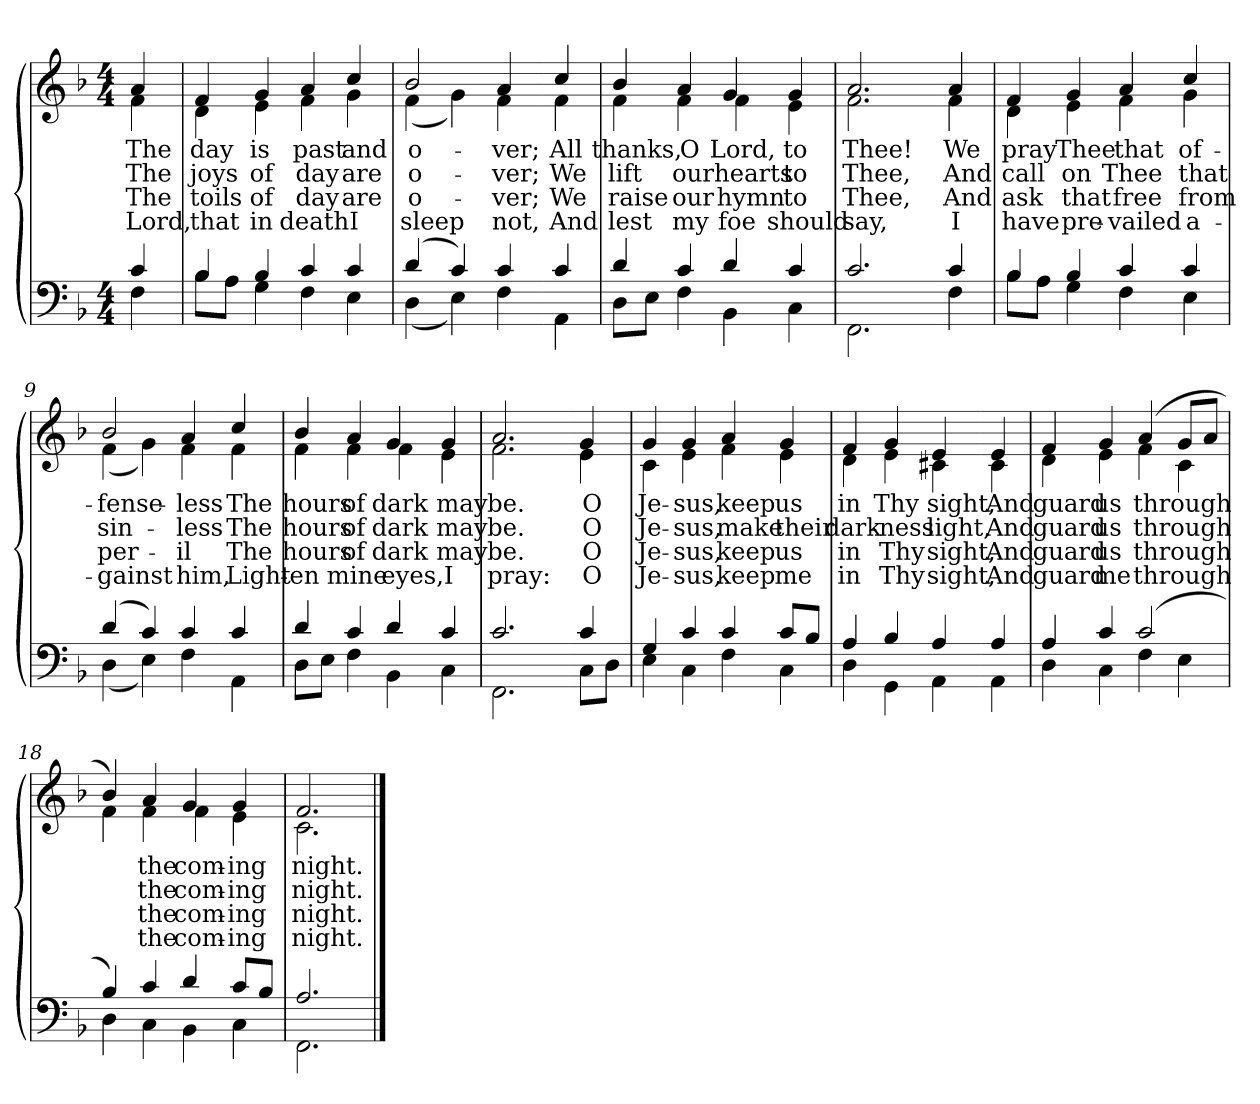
**kern	**kern	**text	**text	**text	**text
*part2	*part1	*part1	*part1	*part1	*part1
*staff2	*staff1	*staff1	*staff1	*staff1	*staff1
*clefF4	*clefG2	*	*	*	*
*k[b-]	*k[b-]	*	*	*	*
*M4/4	*M4/4	*	*	*	*
=1	=1	=1	=1	=1	=1
*^	*	*	*	*	*
!	!	!LO:TX:b:i:t=Verse	!	!	!	!
!	!	!	!LO:LY:b	!LO:LY:b	!LO:LY:b	!LO:LY:b
*	*	*^	*	*	*	*
4c/	4F\	4a/	4f\	The	The	The	Lord,
=2	=2	=2	=2	=2	=2	=2	=2
!	!	!	!	!LO:LY:b	!LO:LY:b	!LO:LY:b	!LO:LY:b
4B-/	8B-\L	4f/	4d\	day	joys	toils	that
.	8A\J	.	.	.	.	.	.
!	!	!	!	!LO:LY:b	!LO:LY:b	!LO:LY:b	!LO:LY:b
4B-/	4G\	4g/	4e\	is	of	of	in
!	!	!	!	!LO:LY:b	!LO:LY:b	!LO:LY:b	!LO:LY:b
4c/	4F\	4a/	4f\	past	day	day	death
!	!	!	!	!LO:LY:b	!LO:LY:b	!LO:LY:b	!LO:LY:b
4c/	4E\	4cc/	4g\	and	are	are	I
=3	=3	=3	=3	=3	=3	=3	=3
!	!	!	!	!LO:LY:b	!LO:LY:b	!LO:LY:b	!LO:LY:b
(>4d/	(<4D\	2b-/	(<4f\	o-	o-	o-	sleep
4c/)	4E\)	.	4g\)	.	.	.	.
!	!	!	!	!LO:LY:b	!LO:LY:b	!LO:LY:b	!LO:LY:b
4c/	4F\	4a/	4f\	-ver;	-ver;	-ver;	not,
!!LO:LB:g=z	!!
=4-	=4-	=4-	=4-	=4-	=4-	=4-	=4-
!	!	!	!	!LO:LY:b	!LO:LY:b	!LO:LY:b	!LO:LY:b
4c/	4AA\	4cc/	4f\	All	We	We	And
=5	=5	=5	=5	=5	=5	=5	=5
!	!	!	!	!LO:LY:b	!LO:LY:b	!LO:LY:b	!LO:LY:b
4d/	8D\L	4b-/	4f\	thanks,	lift	raise	lest
.	8E\J	.	.	.	.	.	.
!	!	!	!	!LO:LY:b	!LO:LY:b	!LO:LY:b	!LO:LY:b
4c/	4F\	4a/	4f\	O	our	our	my
!	!	!	!	!LO:LY:b	!LO:LY:b	!LO:LY:b	!LO:LY:b
4d/	4BB-\	4g/	4f\	Lord,	hearts	hymn	foe
!	!	!	!	!LO:LY:b	!LO:LY:b	!LO:LY:b	!LO:LY:b
4c/	4C\	4g/	4e\	to	to	to	should
=6	=6	=6	=6	=6	=6	=6	=6
!	!	!	!	!LO:LY:b	!LO:LY:b	!LO:LY:b	!LO:LY:b
2.c/	2.FF\	2.a/	2.f\	Thee!	Thee,	Thee,	say,
!!LO:LB:g=z	!!
=7-	=7-	=7-	=7-	=7-	=7-	=7-	=7-
!	!	!	!	!LO:LY:b	!LO:LY:b	!LO:LY:b	!LO:LY:b
4c/	4F\	4a/	4f\	We	And	And	I
=8	=8	=8	=8	=8	=8	=8	=8
!	!	!	!	!LO:LY:b	!LO:LY:b	!LO:LY:b	!LO:LY:b
4B-/	8B-\L	4f/	4d\	pray	call	ask	have
.	8A\J	.	.	.	.	.	.
!	!	!	!	!LO:LY:b	!LO:LY:b	!LO:LY:b	!LO:LY:b
4B-/	4G\	4g/	4e\	Thee	on	that	pre-
!	!	!	!	!LO:LY:b	!LO:LY:b	!LO:LY:b	!LO:LY:b
4c/	4F\	4a/	4f\	that	Thee	free	-vailed
!	!	!	!	!LO:LY:b	!LO:LY:b	!LO:LY:b	!LO:LY:b
4c/	4E\	4cc/	4g\	of-	that	from	a-
=9	=9	=9	=9	=9	=9	=9	=9
!	!	!	!	!LO:LY:b	!LO:LY:b	!LO:LY:b	!LO:LY:b
(>4d/	(<4D\	2b-/	(<4f\	-fense-	sin-	per-	-gainst
4c/)	4E\)	.	4g\)	.	.	.	.
!	!	!	!	!LO:LY:b	!LO:LY:b	!LO:LY:b	!LO:LY:b
4c/	4F\	4a/	4f\	-less	-less	-il	him,
!!LO:LB:g=z	!!
=10-	=10-	=10-	=10-	=10-	=10-	=10-	=10-
!	!	!	!	!LO:LY:b	!LO:LY:b	!LO:LY:b	!LO:LY:b
4c/	4AA\	4cc/	4f\	The	The	The	Light-
=11	=11	=11	=11	=11	=11	=11	=11
!	!	!	!	!LO:LY:b	!LO:LY:b	!LO:LY:b	!LO:LY:b
4d/	8D\L	4b-/	4f\	hours	hours	hours	-en
.	8E\J	.	.	.	.	.	.
!	!	!	!	!LO:LY:b	!LO:LY:b	!LO:LY:b	!LO:LY:b
4c/	4F\	4a/	4f\	of	of	of	mine
!	!	!	!	!LO:LY:b	!LO:LY:b	!LO:LY:b	!LO:LY:b
4d/	4BB-\	4g/	4f\	dark	dark	dark	eyes,
!	!	!	!	!LO:LY:b	!LO:LY:b	!LO:LY:b	!LO:LY:b
4c/	4C\	4g/	4e\	may	may	may	I
=12	=12	=12	=12	=12	=12	=12	=12
!	!	!	!	!LO:LY:b	!LO:LY:b	!LO:LY:b	!LO:LY:b
2.c/	2.FF\	2.a/	2.f\	be.	be.	be.	pray:
!!LO:LB:g=z	!!
=13-	=13-	=13-	=13-	=13-	=13-	=13-	=13-
!	!	!	!	!LO:LY:b	!LO:LY:b	!LO:LY:b	!LO:LY:b
4c/	8C\L	4g/	4e\	O	O	O	O
.	8D\J	.	.	.	.	.	.
=14	=14	=14	=14	=14	=14	=14	=14
!	!	!	!	!LO:LY:b	!LO:LY:b	!LO:LY:b	!LO:LY:b
4G/	4E\	4g/	4c\	Je-	Je-	Je-	Je-
!	!	!	!	!LO:LY:b	!LO:LY:b	!LO:LY:b	!LO:LY:b
4c/	4C\	4g/	4e\	-sus,	-sus,	-sus,	-sus,
!	!	!	!	!LO:LY:b	!LO:LY:b	!LO:LY:b	!LO:LY:b
4c/	4F\	4a/	4f\	keep	make	keep	keep
!	!	!	!	!LO:LY:b	!LO:LY:b	!LO:LY:b	!LO:LY:b
8c/L	4C\	4g/	4e\	us	their	us	me
8B-/J	.	.	.	.	.	.	.
=15	=15	=15	=15	=15	=15	=15	=15
!	!	!	!	!LO:LY:b	!LO:LY:b	!LO:LY:b	!LO:LY:b
4A/	4D\	4f/	4d\	in	dark-	in	in
!	!	!	!	!LO:LY:b	!LO:LY:b	!LO:LY:b	!LO:LY:b
4B-/	4GG\	4g/	4e\	Thy	-ness	Thy	Thy
!	!	!	!	!LO:LY:b	!LO:LY:b	!LO:LY:b	!LO:LY:b
4A/	4AA\	4e/	4c#X\	sight,	light,	sight,	sight,
!!LO:LB:g=z	!!
=16-	=16-	=16-	=16-	=16-	=16-	=16-	=16-
!	!	!	!	!LO:LY:b	!LO:LY:b	!LO:LY:b	!LO:LY:b
4A/	4AA\	4e/	4c#i\	And	And	And	And
=17	=17	=17	=17	=17	=17	=17	=17
!	!	!	!	!LO:LY:b	!LO:LY:b	!LO:LY:b	!LO:LY:b
4A/	4D\	4f/	4d\	guard	guard	guard	guard
!	!	!	!	!LO:LY:b	!LO:LY:b	!LO:LY:b	!LO:LY:b
4c/	4C\	4g/	4e\	us	us	us	me
!	!	!	!	!LO:LY:b	!LO:LY:b	!LO:LY:b	!LO:LY:b
(>2c/	4F\	(>4a/	4f\	through	through	through	through
.	4E\	8g/L	4c\	.	.	.	.
.	.	8a/J	.	.	.	.	.
=18	=18	=18	=18	=18	=18	=18	=18
4B-/)	4D\	4b-/)	4f\	.	.	.	.
!	!	!	!	!LO:LY:b	!LO:LY:b	!LO:LY:b	!LO:LY:b
4c/	4C\	4a/	4f\	the	the	the	the
!	!	!	!	!LO:LY:b	!LO:LY:b	!LO:LY:b	!LO:LY:b
4d/	4BB-\	4g/	4f\	com-	com-	com-	com-
!	!	!	!	!LO:LY:b	!LO:LY:b	!LO:LY:b	!LO:LY:b
8c/L	4C\	4g/	4e\	-ing	-ing	-ing	-ing
8B-/J	.	.	.	.	.	.	.
=19	=19	=19	=19	=19	=19	=19	=19
!	!	!	!	!LO:LY:b	!LO:LY:b	!LO:LY:b	!LO:LY:b
2.A/	2.FF\	2.f/	2.c\	night.	night.	night.	night.
*v	*v	*	*	*	*	*	*
*	*v	*v	*	*	*	*
==	==	==	==	==	==
*-	*-	*-	*-	*-	*-
